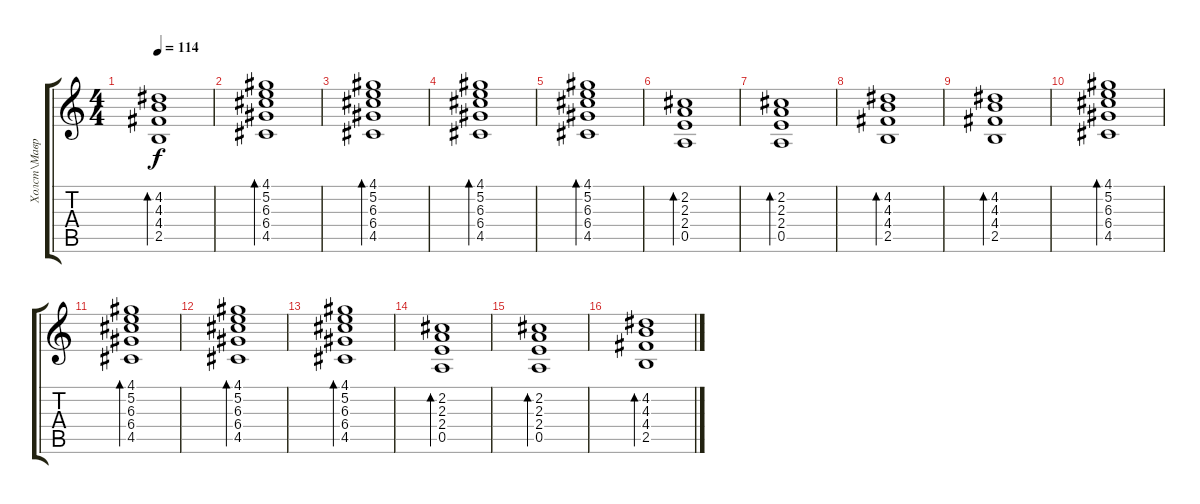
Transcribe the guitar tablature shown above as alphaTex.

\track ("Холст\\Маврик" "Холст\\Мавр") {instrument overdrivenguitar}
\staff {score tabs}
\tuning (E4 B3 G3 D3 A2 E2) {hide}
\ts (4 4)
\tempo 114
\clef g2
\ks c
(4.2 4.3 4.4 2.5).1{bd 120 dy f} |
(4.1 5.2 6.3 6.4 4.5).1{bd 120} |
(4.1 5.2 6.3 6.4 4.5).1{bd 120} |
(4.1 5.2 6.3 6.4 4.5).1{bd 120} |
(4.1 5.2 6.3 6.4 4.5).1{bd 120} |
(2.2 2.3 2.4 0.5).1{bd 120} |
(2.2 2.3 2.4 0.5).1{bd 120} |
(4.2 4.3 4.4 2.5).1{bd 120} |
(4.2 4.3 4.4 2.5).1{bd 120} |
(4.1 5.2 6.3 6.4 4.5).1{bd 120} |
(4.1 5.2 6.3 6.4 4.5).1{bd 120} |
(4.1 5.2 6.3 6.4 4.5).1{bd 120} |
(4.1 5.2 6.3 6.4 4.5).1{bd 120} |
(2.2 2.3 2.4 0.5).1{bd 120} |
(2.2 2.3 2.4 0.5).1{bd 120} |
(4.2 4.3 4.4 2.5).1{bd 120}
